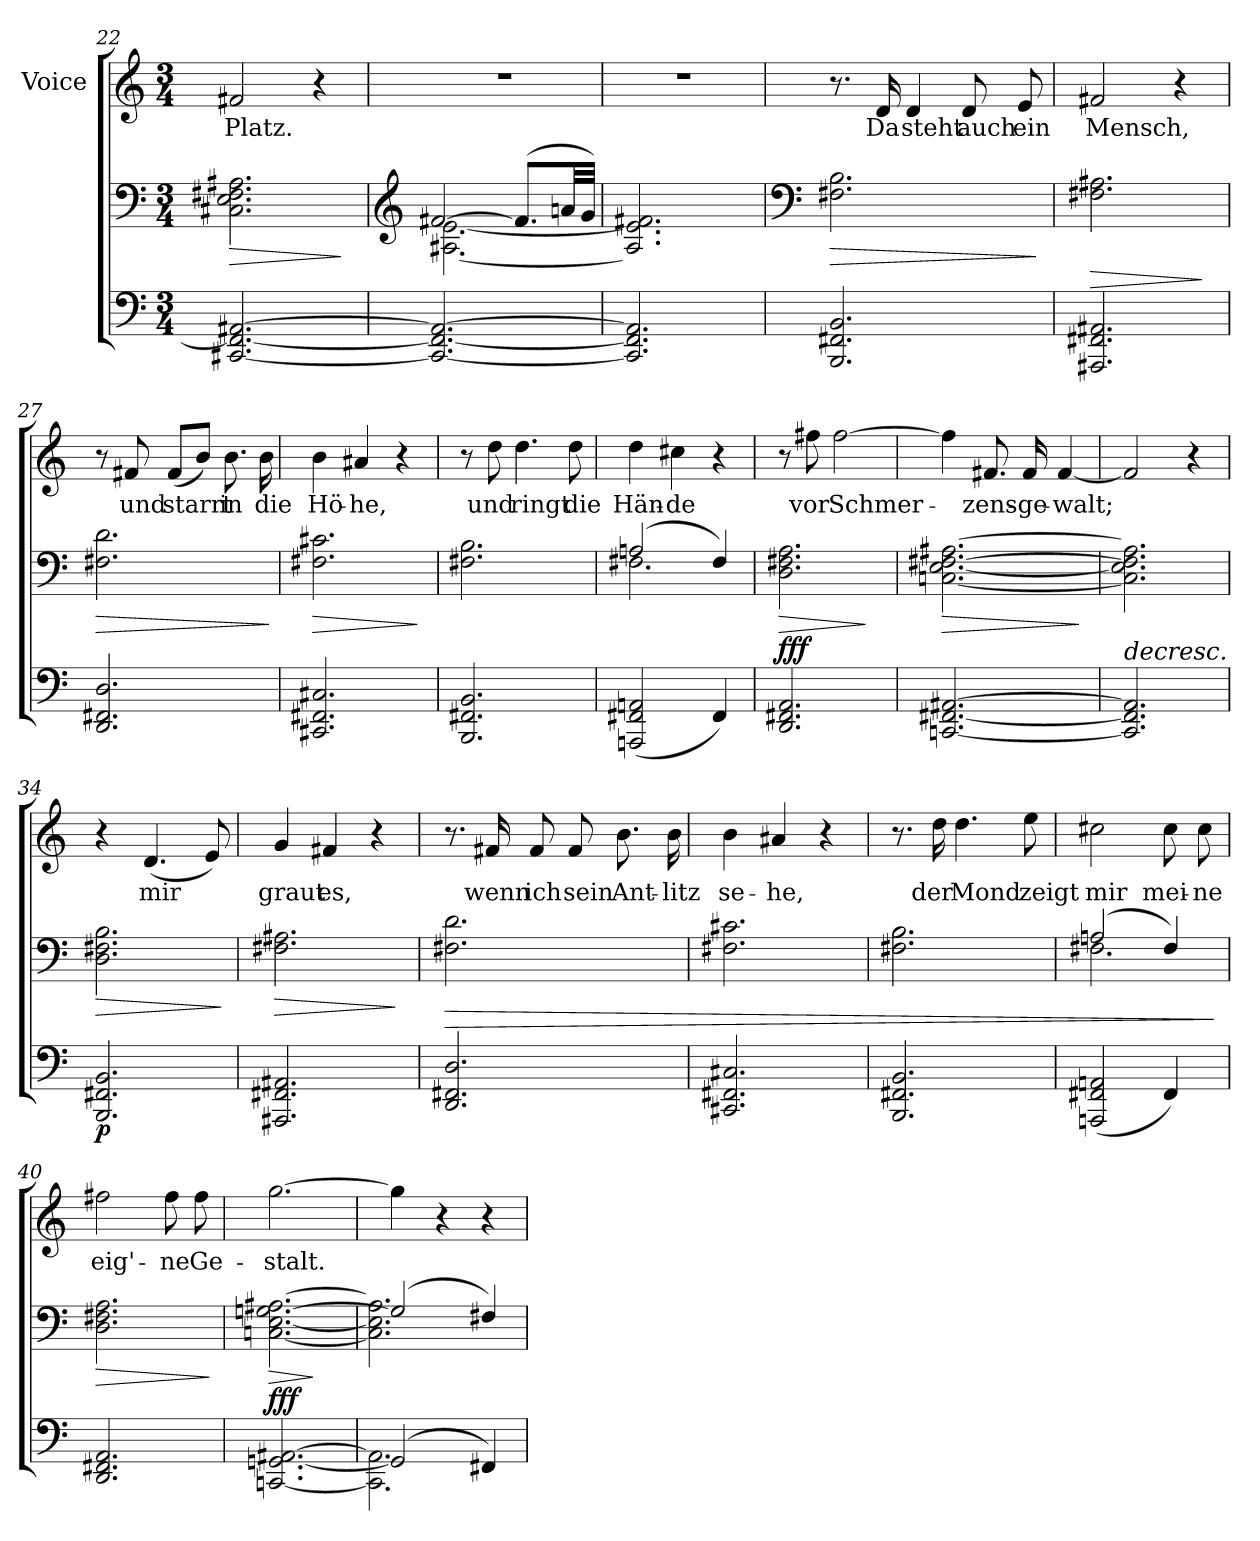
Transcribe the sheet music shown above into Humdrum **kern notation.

**kern	**kern	**dynam	**kern	**text
*part2	*part2	*part2	*part1	*part1
*staff3	*staff2	*staff2/3	*staff1	*staff1
*	*	*	*I"Voice	*
!!LO:LB:g=z
*clefF4	*clefF4	*	*clefG2	*
*M3/4	*M3/4	*	*M3/4	*
=22	=22	=22	=22	=22
!	!	!LO:HP:b	!	!
[2.CC#/ 2.FF#_/ [2.AA#X/	2.C#\ 2.E\ 2.F#\ 2.A#X\	>	2f#/	Platz.
.	.	.	4r	.
.	.	]	.	.
=23	=23	=23	=23	=23
*	*clefG2	*	*	*
*	*^	*	*	*
2.CC#_/ 2.FF#_/ 2.AA#_/	[2f#/	[2.A#X\ [2.e\	.	2.r	.
.	(8.f#/L]	.	.	.	.
.	32an/LL	.	.	.	.
.	32g/JJJ)	.	.	.	.
=24	=24	=24	=24	=24	=24
2.CC#]/ 2.FF#]/ 2.AA#]/	2ryy	2.A#]/ 2.e]/ 2.f#/	.	2.r	.
.	4ryy	.	.	.	.
*	*v	*v	*	*	*
=25	=25	=25	=25	=25
*	*clefF4	*	*	*
!	!	!LO:HP:b	!	!
2.BBB/ 2.FF#/ 2.BB/	2.F#\ 2.B\	>	8.r	.
.	.	.	16d/	Da
.	.	.	4d/	steht
.	.	.	8d/	auch
.	.	.	8e/	ein
.	.	]	.	.
=26	=26	=26	=26	=26
!	!	!LO:HP:a=2	!	!
!	!	!LO:HP:n=1:b	!	!
2.AAA#X/ 2.FF#/ 2.AA#X/	2.F#\ 2.A#X\	> >	2f#/	Mensch,
.	.	.	4r	.
.	.	]	.	.
=27	=27	=27	=27	=27
!	!	!LO:HP:b	!	!
2.DD/ 2.FF#/ 2.D/	2.F#\ 2.d\	>	8r	.
.	.	.	8f#/	und
.	.	.	(8f#/L	starrt
.	.	.	8b/J)	.
.	.	.	8.b\	in
.	.	.	16b\	die
.	.	]	.	.
=28	=28	=28	=28	=28
!	!	!LO:HP:b	!	!
2.CC#/ 2.FF#/ 2.C#/	2.F#\ 2.c#\	>	4b\	Hö-
.	.	.	4a#X/	-he,
.	.	.	4r	.
.	.	]	.	.
!!LO:PB:g=z
=29	=29	=29	=29	=29
2.BBB/ 2.FF#/ 2.BB/	2.F#\ 2.B\	.	8r	.
.	.	.	8dd\	und
.	.	.	4.dd\	ringt
.	.	.	8dd\	die
=30	=30	=30	=30	=30
*	*^	*	*	*
(2AAAn/ 2FF#/ 2AAn/	(2An/	2.F#\	.	4dd\	Hän-
.	.	.	.	4cc#\	-de
4FF#/)	4F#/)	.	.	4r	.
*	*v	*v	*	*	*
.	.	]	.	.
=31	=31	=31	=31	=31
!	!	!LO:HP:b	!	!
!	!	!LO:DY:n=1:a=2	!	!
2.DD/ 2.FF#/ 2.AA/	2.D\ 2.F#\ 2.A\	> fff	8r	.
.	.	.	8ff#\	vor
.	.	.	[2ff#\	Schmer-
.	.	]	.	.
=32	=32	=32	=32	=32
!	!	!LO:HP:b	!	!
!	!	!LO:DY:n=1:a=2	!	!
[2.CCn/ [2.FF#/ [2.AA#X/	[2.Cn\ [2.E\ [2.F#\ [2.A#X\	> z	4ff#\]	.
.	.	.	8.f#/	zens-
.	.	.	16f#/	-ge-
.	.	.	[4f#/	-walt;
.	.	]	.	.
=33	=33	=33	=33	=33
!	!	!LO:HP:a=2	!	!
2.CC]/ 2.FF#]/ 2.AA#]/	2.C]\ 2.E]\ 2.F#]\ 2.A#]\	>	2f#/]	.
.	.	.	4r	.
=34	=34	=34	=34	=34
!	!	!LO:HP:b	!	!
!	!	!LO:DY:n=1:b=2	!	!
2.BBB/ 2.FF#/ 2.BB/	2.D\ 2.F#\ 2.B\	> p	4r	.
.	.	.	(4.d/	mir
.	.	.	8e/)	.
.	.	]	.	.
=35	=35	=35	=35	=35
!	!	!LO:HP:b	!	!
2.AAA#X/ 2.FF#/ 2.AA#X/	2.F#\ 2.A#X\	>	4g/	graut
.	.	.	4f#/	es,
.	.	.	4r	.
.	.	] ]	.	.
!!LO:LB:g=z
=36	=36	=36	=36	=36
!	!	!LO:HP:a=2	!	!
2.DD/ 2.FF#/ 2.D/	2.F#\ 2.d\	>	8.r	.
.	.	.	16f#/	wenn
.	.	.	8f#/	ich
.	.	.	8f#/	sein
.	.	.	8.b\	Ant-
.	.	.	16b\	-litz
=37	=37	=37	=37	=37
2.CC#/ 2.FF#/ 2.C#/	2.F#\ 2.c#\	.	4b\	se-
.	.	.	4a#X/	-he,
.	.	.	4r	.
=38	=38	=38	=38	=38
2.BBB/ 2.FF#/ 2.BB/	2.F#\ 2.B\	.	8.r	.
.	.	.	16dd\	der
.	.	.	4.dd\	Mond
.	.	.	8ee\	zeigt
=39	=39	=39	=39	=39
*	*^	*	*	*
(2AAAn/ 2FF#/ 2AAn/	(2An/	2.F#\	.	2cc#\	mir
4FF#/)	4F#/)	.	.	8cc#\	mei-
.	.	.	.	8cc#\	-ne
*	*v	*v	*	*	*
.	.	]	.	.
=40	=40	=40	=40	=40
!	!	!LO:HP:b	!	!
!	!	!LO:DY:n=1:a=2	!	!
2.DD/ 2.FF#/ 2.AA/	2.D\ 2.F#\ 2.A\	> z	2ff#\	eig'-
.	.	.	8ff#\	-ne
.	.	.	8ff#\	Ge-
.	.	]	.	.
=41	=41	=41	=41	=41
!	!	!LO:HP:b	!	!
!	!	!LO:DY:n=1:a=2	!	!
[2.CCn/ [2.GGn/ [2.AA#X/	[2.Cn\ [2.E\ [2.Gn\ [2.A#X\	> fff	[2.gg\	-stalt.
.	.	]	.	.
!!LO:LB:g=z
=42	=42	=42	=42	=42
*^	*^	*	*	*
(2GG/]	2.CC]\ 2.AA#]\	(2G/]	2.C]\ 2.E]\ 2.A#]\	.	4gg\]	.
.	.	.	.	.	4r	.
4FF#/)	.	4F#/)	.	.	4r	.
*v	*v	*	*	*	*	*
*	*v	*v	*	*	*
=	=	=	=	=
*-	*-	*-	*-	*-
